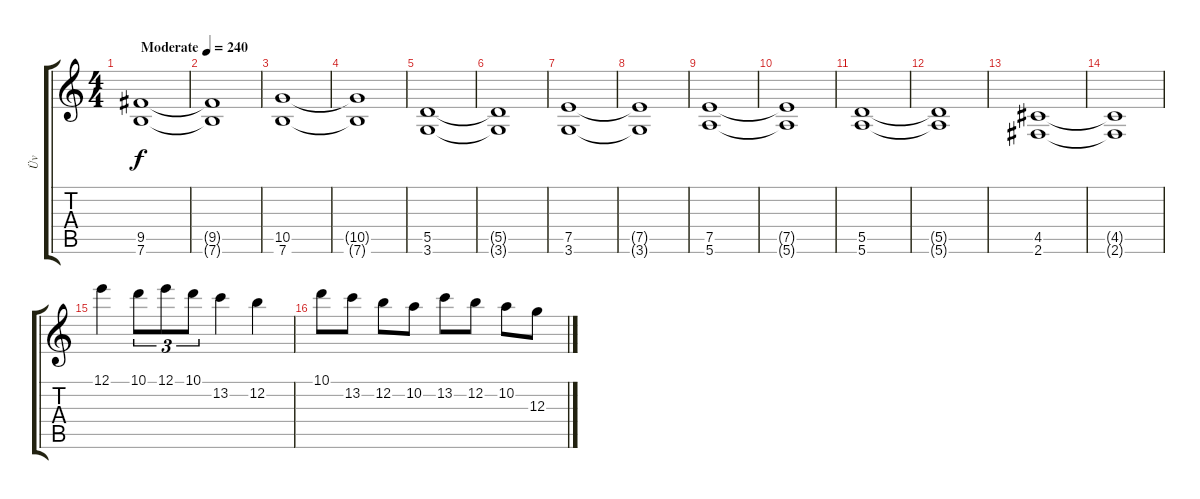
\track ("Üv" "Üv") {instrument distortionguitar}
\staff {score tabs}
\tuning (E4 B3 G3 D3 A2 E2) {hide}
\ts (4 4)
\tempo (240 "Moderate")
\clef g2
\ks c
(9.5 7.6).1{dy f instrument distortionguitar} |
(9.5{t} 7.6{t}).1 |
(10.5 7.6).1 |
(10.5{t} 7.6{t}).1 |
(5.5 3.6).1 |
(5.5{t} 3.6{t}).1 |
(7.5 3.6).1 |
(7.5{t} 3.6{t}).1 |
(7.5 5.6).1 |
(7.5{t} 5.6{t}).1 |
(5.5 5.6).1 |
(5.5{t} 5.6{t}).1 |
(4.5 2.6).1 |
(4.5{t} 2.6{t}).1 |
12.1.4 10.1.8{tu (3 2)} 12.1.8{tu (3 2)} 10.1.8{tu (3 2)} 13.2.4 12.2.4 |
10.1.8 13.2.8 12.2.8 10.2.8 13.2.8 12.2.8 10.2.8 12.3.8
